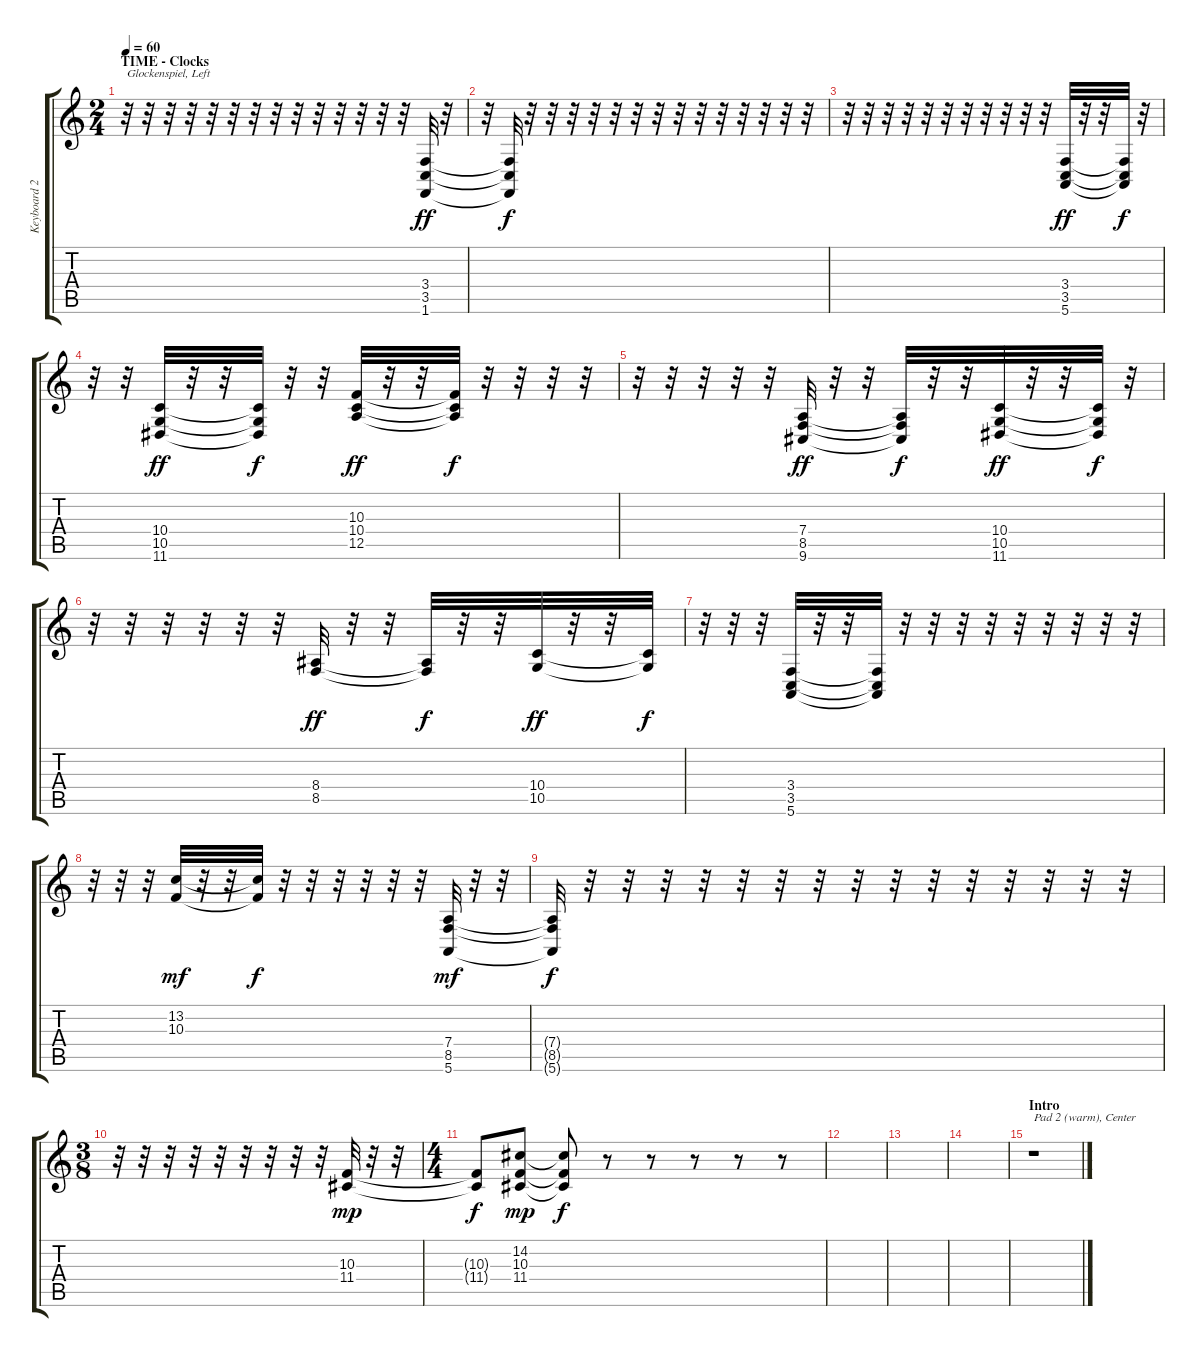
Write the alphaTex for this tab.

\track ("Keyboard 2 (Rick) /Clocks L-2" "Keyboard 2") {instrument pad2warm}
\staff {score tabs}
\tuning (E4 B3 G3 D3 A2 E2) {hide}
\ts (2 4)
\section ("" "TIME - Clocks")
\tempo 60
\clef g2
\ks c
r.32{txt "Glockenspiel, Left" dy ff volume 14 balance 0 instrument glockenspiel} r.32 r.32 r.32 r.32 r.32 r.32 r.32 r.32 r.32 r.32 r.32 r.32 r.32 (3.4 3.5 1.6).32 r.32 |
r.32 (3.4{t} 3.5{t} 1.6{t}).32{dy f} r.32 r.32 r.32 r.32 r.32 r.32 r.32 r.32 r.32 r.32 r.32 r.32 r.32 r.32 |
r.32 r.32 r.32 r.32 r.32 r.32 r.32 r.32 r.32 r.32 r.32 (3.4 3.5 5.6).32{dy ff} r.32 r.32 (3.4{t} 3.5{t} 5.6{t}).32{dy f} r.32 |
r.32 r.32 (10.4 10.5 11.6).32{dy ff} r.32 r.32 (10.4{t} 10.5{t} 11.6{t}).32{dy f} r.32 r.32 (10.3 10.4 12.5).32{dy ff} r.32 r.32 (10.3{t} 10.4{t} 12.5{t}).32{dy f} r.32 r.32 r.32 r.32 |
r.32 r.32 r.32 r.32 r.32 (7.4 8.5 9.6).32{dy ff} r.32 r.32 (7.4{t} 8.5{t} 9.6{t}).32{dy f} r.32 r.32 (10.4 10.5 11.6).32{dy ff} r.32 r.32 (10.4{t} 10.5{t} 11.6{t}).32{dy f} r.32 |
r.32 r.32 r.32 r.32 r.32 r.32 (8.4 8.5).32{dy ff} r.32 r.32 (8.4{t} 8.5{t}).32{dy f} r.32 r.32 (10.4 10.5).32{dy ff} r.32 r.32 (10.4{t} 10.5{t}).32{dy f} |
r.32 r.32 r.32 (3.4 3.5 5.6).32 r.32 r.32 (3.4{t} 3.5{t} 5.6{t}).32 r.32 r.32 r.32 r.32 r.32 r.32 r.32 r.32 r.32 |
r.32 r.32 r.32 (13.2 10.3).32{dy mf} r.32 r.32 (13.2{t} 10.3{t}).32{dy f} r.32 r.32 r.32 r.32 r.32 r.32 (7.4 8.5 5.6).32{dy mf} r.32 r.32 |
(7.4{t} 8.5{t} 5.6{t}).32{dy f} r.32 r.32 r.32 r.32 r.32 r.32 r.32 r.32 r.32 r.32 r.32 r.32 r.32 r.32 r.32 |
\ts (3 8)
r.32 r.32 r.32 r.32 r.32 r.32 r.32 r.32 r.32 (10.3 11.4).32{dy mp} r.32 r.32 |
\ts (4 4)
(10.3{t} 11.4{t}).8{dy f} (14.2 10.3 11.4).8{dy mp} (14.2{t} 10.3{t} 11.4{t}).8{dy f} r.8 r.8 r.8 r.8 r.8 |
|
|
|
\section ("" "Intro")
r.1{txt "Pad 2 (warm), Center" volume 7 balance 8 instrument pad2warm}
